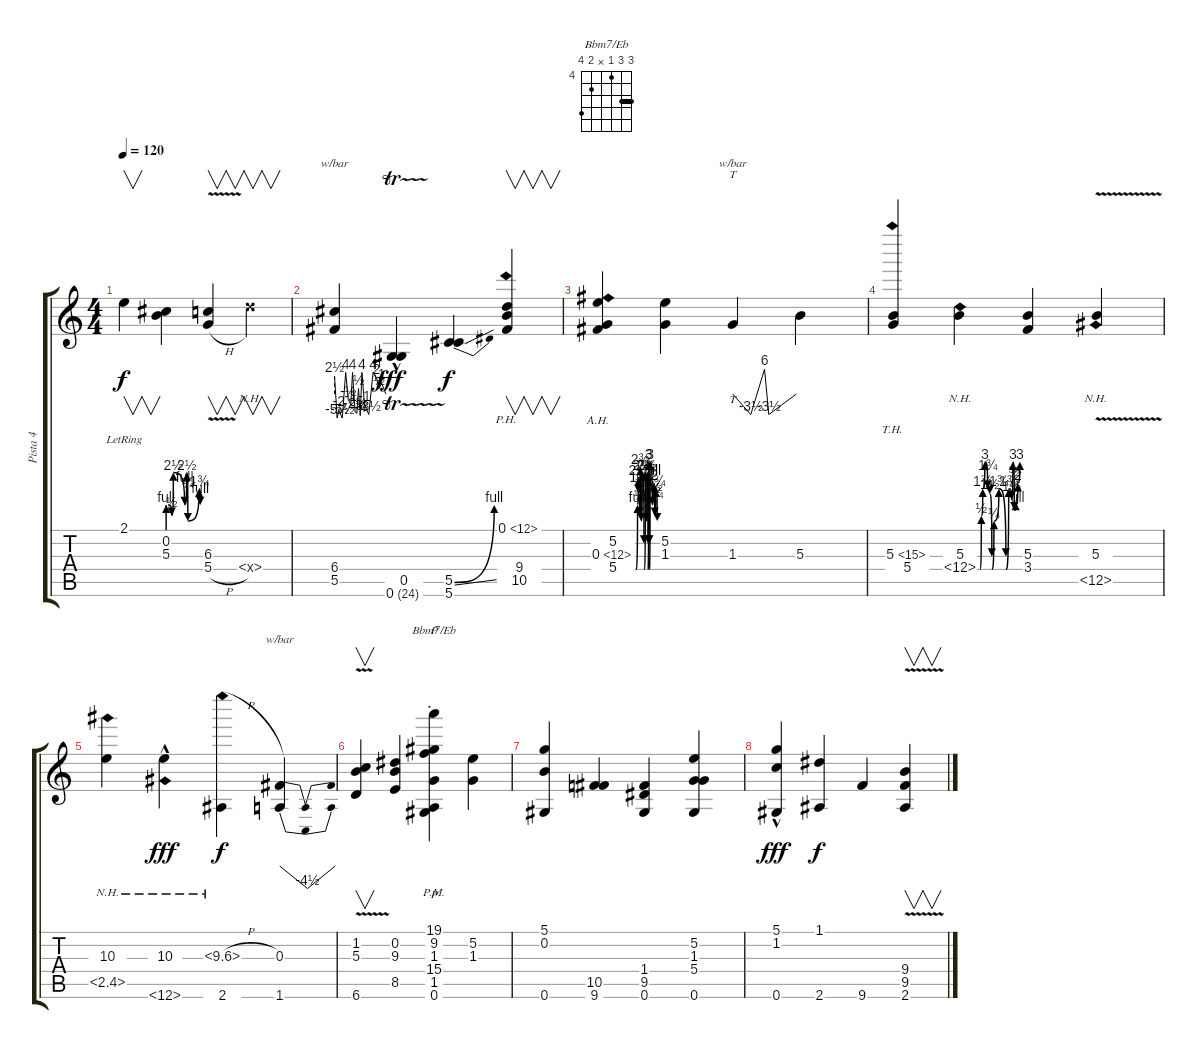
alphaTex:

\track ("Pista 4" "Pista 4") {instrument electricguitarmuted}
\staff {score tabs}
\tuning (D4 B3 Gb3 D3 Ab2 Ab2) {hide}
\chord ("Bbm7/Eb" 6 6 4 x 5 7) {firstfret 4 barre 6}
\ts (4 4)
\tempo 120
\clef g2
\ks c
2.1{lr}.4{v dy f} (0.2{be (custom 0 4 7 2 10 10 31 4 35 10 37 1 58 7 60 4)} 5.3).4 (6.3 5.4{v h}).4{v} 0.4{nh x}.4{v} |
(6.4 5.5).4{tbe (custom default 0 10 3 -22 5 -8 9 -22 13 16 16 -2 19 -4 21 16 24 -10 26 -12 28 2 30 -16 32 16 35 -4 40 -14 45 16 49 8 52 2 55 4 60 0)} (0.5 0.6{tr (24 16) hac}).4{dy fff} (5.5{be (bend 0 0 60 4) ss} 5.6).4{dy f} (0.1{ph 12} 9.4 10.5).4{v} |
(5.2 0.3{ah 12} 5.4{be (custom 0 0 5 4 7 9 9 6 11 2 13 11 15 1 18 10 23 0 27 10 29 1 32 10 34 0 36 12 38 0 40 12 46 4 48 6 51 8 53 2 56 7 60 1)}).4 (5.2 1.3).4 1.3.4{tt tbe (custom default 0 0 17 -14 30 24 34 -14 60 0)} 5.3.4 |
(5.3{th 10} 5.4).4 (5.3 0.4{be (custom 0 0 3 0 5 2 7 7 10 12 14 7 17 6 20 0 23 1 30 7 40 0 44 7 48 5 50 12 52 3 54 4 57 8 60 12) nh}).4 (5.3 3.4).4 (5.3{v} 0.5{nh}).4 |
(10.3 2.5{nh}).4 (10.3{hac} 0.6{nh}).4{dy fff} (10.3{nh h} 2.6).4{dy f} (0.3 1.6).4{tbe (dip default 0 0 30 -18 60 0)} |
(1.2 5.3 6.6{v}).4{v} (0.2 9.3 8.5).4 (19.1{pm st} 9.2 1.3 15.4 1.5 0.6).4{p ch "Bbm7/Eb"} (5.2 1.3).4 |
(5.1 0.2 0.6).4 (10.5 9.6).4 (1.4 9.5 0.6).4 (5.2 1.3 5.4 0.6).4 |
(5.1 1.2{hac} 0.6).4{dy fff} (1.1 2.6).4{dy f} 9.6.4 (9.4{ss} 9.5 2.6{v}).4{v}
